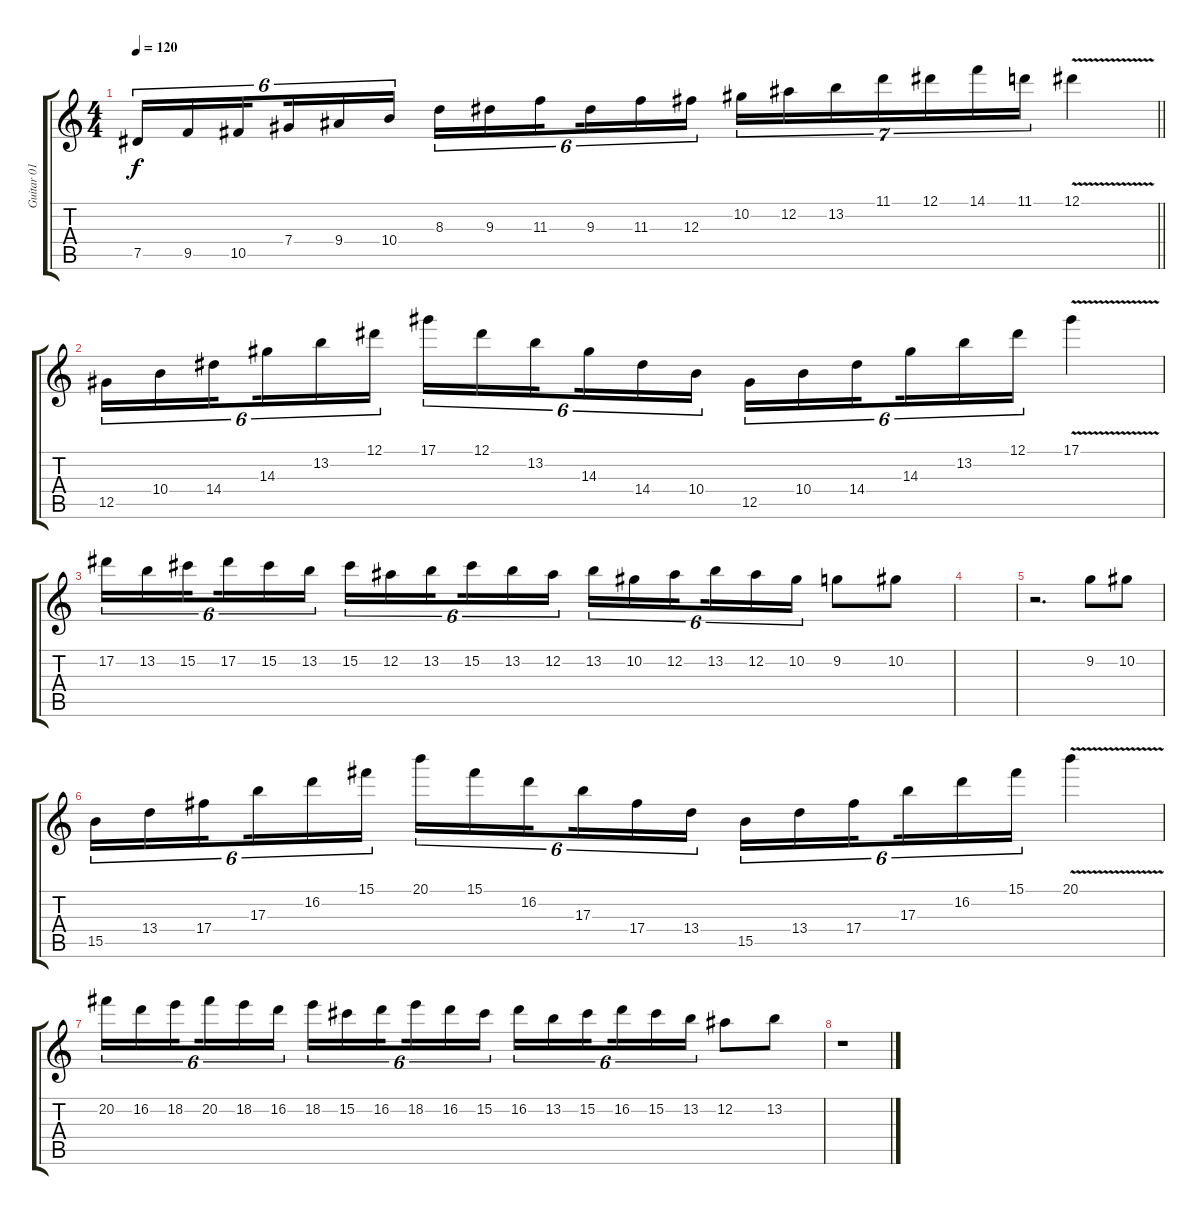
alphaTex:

\track ("Guitar 01" "Guitar 01") {instrument overdrivenguitar}
\staff {score tabs}
\tuning (Eb4 Bb3 Gb3 Db3 Ab2 Eb2) {hide}
\ts (4 4)
\tempo 120
\clef g2
\barLineRight lightlight
\ks c
7.5.16{tu (6 4) dy f} 9.5.16{tu (6 4)} 10.5.16{tu (6 4) beam splitsecondary} 7.4.16{tu (6 4)} 9.4.16{tu (6 4)} 10.4.16{tu (6 4)} 8.3.16{tu (6 4)} 9.3.16{tu (6 4)} 11.3.16{tu (6 4) beam splitsecondary} 9.3.16{tu (6 4)} 11.3.16{tu (6 4)} 12.3.16{tu (6 4)} 10.2.16{tu (7 4)} 12.2.16{tu (7 4)} 13.2.16{tu (7 4)} 11.1.16{tu (7 4)} 12.1.16{tu (7 4)} 14.1.16{tu (7 4)} 11.1.16{tu (7 4)} 12.1{v}.4 |
\section ("" "")
12.5.16{tu (6 4) balance 14} 10.4.16{tu (6 4)} 14.4.16{tu (6 4) beam splitsecondary} 14.3.16{tu (6 4)} 13.2.16{tu (6 4)} 12.1.16{tu (6 4)} 17.1.16{tu (6 4)} 12.1.16{tu (6 4)} 13.2.16{tu (6 4) beam splitsecondary} 14.3.16{tu (6 4)} 14.4.16{tu (6 4)} 10.4.16{tu (6 4)} 12.5.16{tu (6 4)} 10.4.16{tu (6 4)} 14.4.16{tu (6 4) beam splitsecondary} 14.3.16{tu (6 4)} 13.2.16{tu (6 4)} 12.1.16{tu (6 4)} 17.1{v}.4 |
17.2.16{tu (6 4)} 13.2.16{tu (6 4)} 15.2.16{tu (6 4) beam splitsecondary} 17.2.16{tu (6 4)} 15.2.16{tu (6 4)} 13.2.16{tu (6 4)} 15.2.16{tu (6 4)} 12.2.16{tu (6 4)} 13.2.16{tu (6 4) beam splitsecondary} 15.2.16{tu (6 4)} 13.2.16{tu (6 4)} 12.2.16{tu (6 4)} 13.2.16{tu (6 4)} 10.2.16{tu (6 4)} 12.2.16{tu (6 4) beam splitsecondary} 13.2.16{tu (6 4)} 12.2.16{tu (6 4)} 10.2.16{tu (6 4)} 9.2.8 10.2.8 |
|
r.2{d} 9.2.8{balance 14} 10.2.8 |
15.5.16{tu (6 4)} 13.4.16{tu (6 4)} 17.4.16{tu (6 4) beam splitsecondary} 17.3.16{tu (6 4)} 16.2.16{tu (6 4)} 15.1.16{tu (6 4)} 20.1.16{tu (6 4)} 15.1.16{tu (6 4)} 16.2.16{tu (6 4) beam splitsecondary} 17.3.16{tu (6 4)} 17.4.16{tu (6 4)} 13.4.16{tu (6 4)} 15.5.16{tu (6 4)} 13.4.16{tu (6 4)} 17.4.16{tu (6 4) beam splitsecondary} 17.3.16{tu (6 4)} 16.2.16{tu (6 4)} 15.1.16{tu (6 4)} 20.1{v}.4 |
20.2.16{tu (6 4)} 16.2.16{tu (6 4)} 18.2.16{tu (6 4) beam splitsecondary} 20.2.16{tu (6 4)} 18.2.16{tu (6 4)} 16.2.16{tu (6 4)} 18.2.16{tu (6 4)} 15.2.16{tu (6 4)} 16.2.16{tu (6 4) beam splitsecondary} 18.2.16{tu (6 4)} 16.2.16{tu (6 4)} 15.2.16{tu (6 4)} 16.2.16{tu (6 4)} 13.2.16{tu (6 4)} 15.2.16{tu (6 4) beam splitsecondary} 16.2.16{tu (6 4)} 15.2.16{tu (6 4)} 13.2.16{tu (6 4)} 12.2.8 13.2.8 |
r.1
